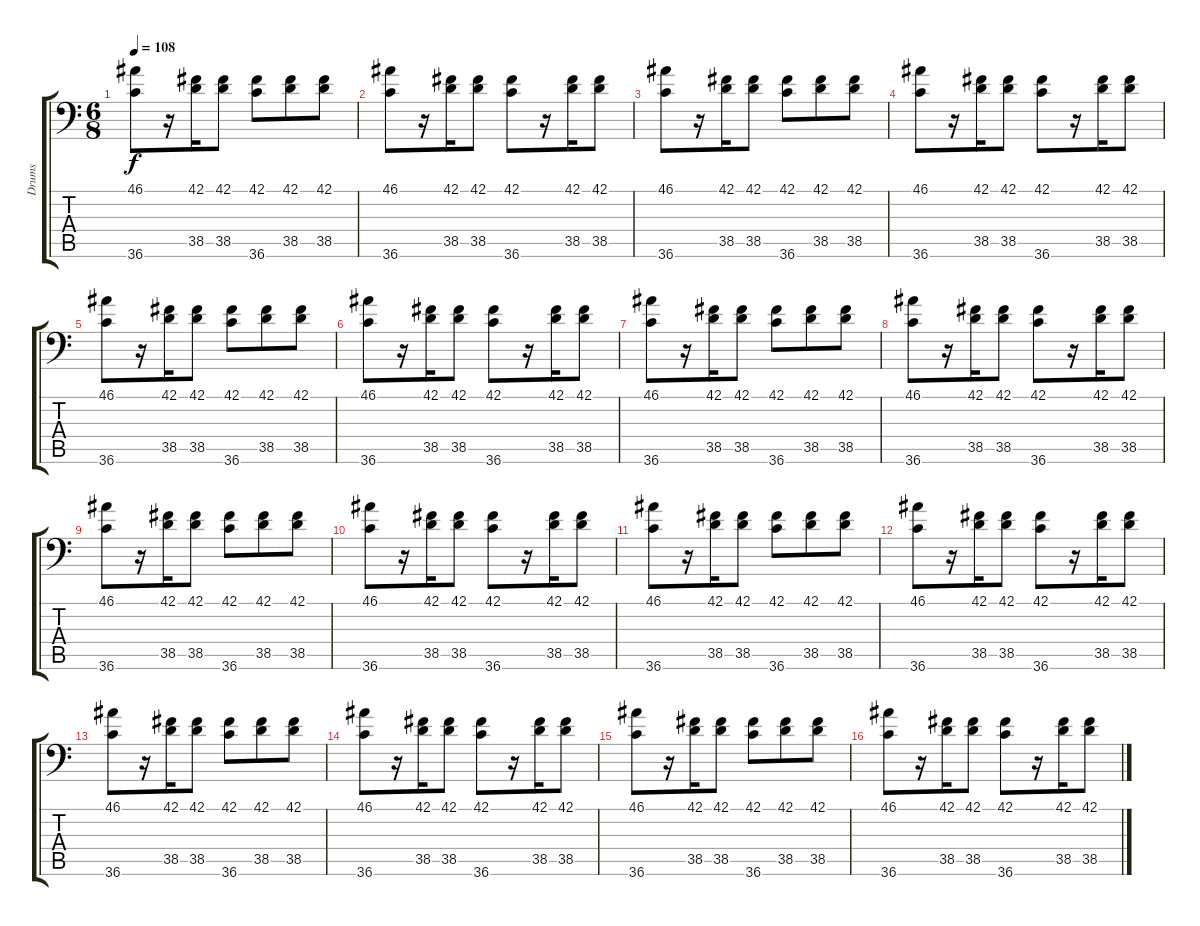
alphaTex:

\track ("Drums" "Drums") {instrument acousticgrandpiano}
\staff {score tabs}
\tuning (C-1 C-1 C-1 C-1 C-1 C-1) {hide}
\ts (6 8)
\tempo 108
\clef f4
\ks c
(46.1 36.6).8{dy f} r.16 (42.1 38.5).16 (42.1 38.5).8 (42.1 36.6).8 (42.1 38.5).8 (42.1 38.5).8 |
(46.1 36.6).8 r.16 (42.1 38.5).16 (42.1 38.5).8 (42.1 36.6).8 r.16 (42.1 38.5).16 (42.1 38.5).8 |
(46.1 36.6).8 r.16 (42.1 38.5).16 (42.1 38.5).8 (42.1 36.6).8 (42.1 38.5).8 (42.1 38.5).8 |
(46.1 36.6).8 r.16 (42.1 38.5).16 (42.1 38.5).8 (42.1 36.6).8 r.16 (42.1 38.5).16 (42.1 38.5).8 |
(46.1 36.6).8 r.16 (42.1 38.5).16 (42.1 38.5).8 (42.1 36.6).8 (42.1 38.5).8 (42.1 38.5).8 |
(46.1 36.6).8 r.16 (42.1 38.5).16 (42.1 38.5).8 (42.1 36.6).8 r.16 (42.1 38.5).16 (42.1 38.5).8 |
(46.1 36.6).8 r.16 (42.1 38.5).16 (42.1 38.5).8 (42.1 36.6).8 (42.1 38.5).8 (42.1 38.5).8 |
(46.1 36.6).8 r.16 (42.1 38.5).16 (42.1 38.5).8 (42.1 36.6).8 r.16 (42.1 38.5).16 (42.1 38.5).8 |
(46.1 36.6).8 r.16 (42.1 38.5).16 (42.1 38.5).8 (42.1 36.6).8 (42.1 38.5).8 (42.1 38.5).8 |
(46.1 36.6).8 r.16 (42.1 38.5).16 (42.1 38.5).8 (42.1 36.6).8 r.16 (42.1 38.5).16 (42.1 38.5).8 |
(46.1 36.6).8 r.16 (42.1 38.5).16 (42.1 38.5).8 (42.1 36.6).8 (42.1 38.5).8 (42.1 38.5).8 |
(46.1 36.6).8 r.16 (42.1 38.5).16 (42.1 38.5).8 (42.1 36.6).8 r.16 (42.1 38.5).16 (42.1 38.5).8 |
(46.1 36.6).8 r.16 (42.1 38.5).16 (42.1 38.5).8 (42.1 36.6).8 (42.1 38.5).8 (42.1 38.5).8 |
(46.1 36.6).8 r.16 (42.1 38.5).16 (42.1 38.5).8 (42.1 36.6).8 r.16 (42.1 38.5).16 (42.1 38.5).8 |
(46.1 36.6).8 r.16 (42.1 38.5).16 (42.1 38.5).8 (42.1 36.6).8 (42.1 38.5).8 (42.1 38.5).8 |
(46.1 36.6).8 r.16 (42.1 38.5).16 (42.1 38.5).8 (42.1 36.6).8 r.16 (42.1 38.5).16 (42.1 38.5).8
